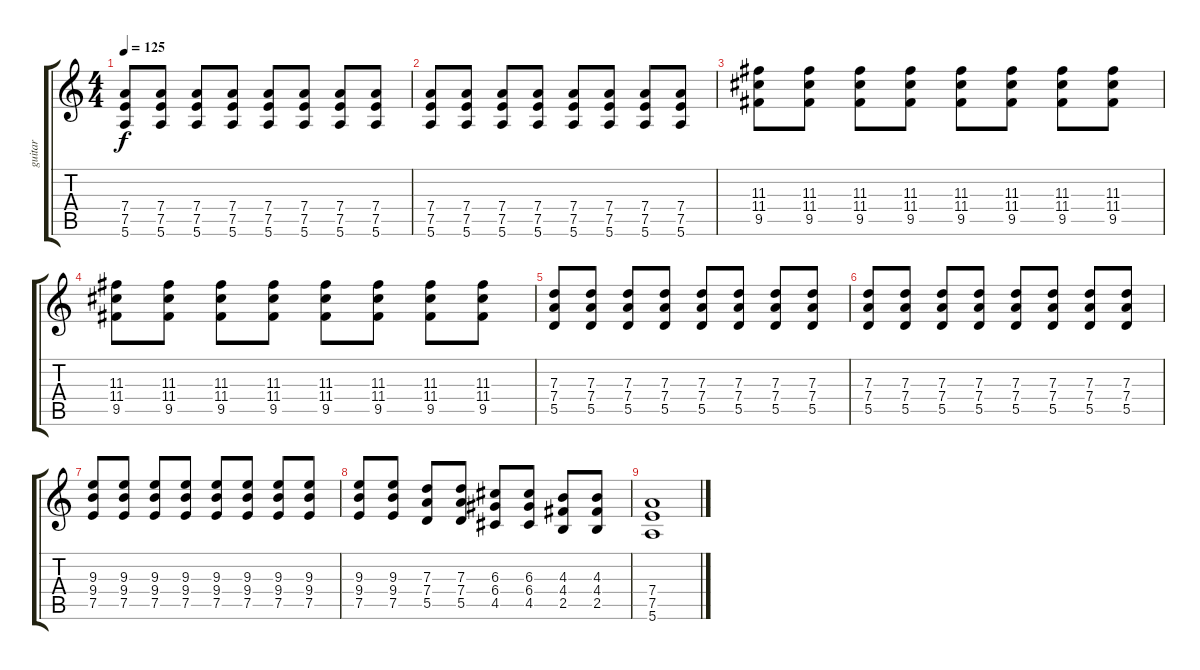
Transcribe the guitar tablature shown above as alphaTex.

\track ("guitar" "guitar") {instrument distortionguitar}
\staff {score tabs}
\tuning (E4 B3 G3 D3 A2 E2) {hide}
\ts (4 4)
\tempo 125
\clef g2
\ks c
(7.4 7.5 5.6).8{dy f} (7.4 7.5 5.6).8 (7.4 7.5 5.6).8 (7.4 7.5 5.6).8 (7.4 7.5 5.6).8 (7.4 7.5 5.6).8 (7.4 7.5 5.6).8 (7.4 7.5 5.6).8 |
(7.4 7.5 5.6).8 (7.4 7.5 5.6).8 (7.4 7.5 5.6).8 (7.4 7.5 5.6).8 (7.4 7.5 5.6).8 (7.4 7.5 5.6).8 (7.4 7.5 5.6).8 (7.4 7.5 5.6).8 |
(11.3 11.4 9.5).8 (11.3 11.4 9.5).8 (11.3 11.4 9.5).8 (11.3 11.4 9.5).8 (11.3 11.4 9.5).8 (11.3 11.4 9.5).8 (11.3 11.4 9.5).8 (11.3 11.4 9.5).8 |
(11.3 11.4 9.5).8 (11.3 11.4 9.5).8 (11.3 11.4 9.5).8 (11.3 11.4 9.5).8 (11.3 11.4 9.5).8 (11.3 11.4 9.5).8 (11.3 11.4 9.5).8 (11.3 11.4 9.5).8 |
(7.3 7.4 5.5).8 (7.3 7.4 5.5).8 (7.3 7.4 5.5).8 (7.3 7.4 5.5).8 (7.3 7.4 5.5).8 (7.3 7.4 5.5).8 (7.3 7.4 5.5).8 (7.3 7.4 5.5).8 |
(7.3 7.4 5.5).8 (7.3 7.4 5.5).8 (7.3 7.4 5.5).8 (7.3 7.4 5.5).8 (7.3 7.4 5.5).8 (7.3 7.4 5.5).8 (7.3 7.4 5.5).8 (7.3 7.4 5.5).8 |
(9.3 9.4 7.5).8 (9.3 9.4 7.5).8 (9.3 9.4 7.5).8 (9.3 9.4 7.5).8 (9.3 9.4 7.5).8 (9.3 9.4 7.5).8 (9.3 9.4 7.5).8 (9.3 9.4 7.5).8 |
(9.3 9.4 7.5).8 (9.3 9.4 7.5).8 (7.3 7.4 5.5).8 (7.3 7.4 5.5).8 (6.3 6.4 4.5).8 (6.3 6.4 4.5).8 (4.3 4.4 2.5).8 (4.3 4.4 2.5).8 |
(7.4 7.5 5.6).1
